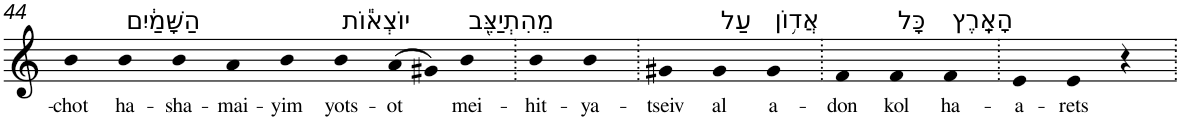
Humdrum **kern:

**kern	**text
*part1	*part1
*staff1	*staff1
*I"Piano	*
*I'Pno	*
!!LO:PB:g=z
*clefG2	*
*k[]	*
=44	=44
!	!LO:LY:b
4b	-chot
!LO:TX:a:t=הַשָּׁמַ֔יִם	!
!	!LO:LY:b
4b	ha-
!	!LO:LY:b
4b	-sha-
!	!LO:LY:b
4a	-mai-
!	!LO:LY:b
4b	-yim
!LO:TX:a:t=יוֹצְא֕וֹת	!
!	!LO:LY:b
4b	yots-
!	!LO:LY:b
(>8a	-ot
8g#X)	.
!LO:TX:a:t=מֵהִתְיַצֵּ֖ב	!
!	!LO:LY:b
4b	mei-
=45.	=45.
!	!LO:LY:b
4b	-hit-
!	!LO:LY:b
4b	-ya-
=46.	=46.
!	!LO:LY:b
4g#X	-tseiv
!LO:TX:a:t=עַל	!
!	!LO:LY:b
4g#	al
!LO:TX:a:t=אֲד֥וֹן	!
!	!LO:LY:b
4g#	a-
=47.	=47.
!	!LO:LY:b
4f	-don
!LO:TX:a:t=כָּל	!
!	!LO:LY:b
4f	kol
!LO:TX:a:t=הָאָֽרֶץ	!
!	!LO:LY:b
4f	ha-
=48.	=48.
!	!LO:LY:b
4e	-a-
!	!LO:LY:b
4e	-rets
4r	.
=.	=.
*-	*-
